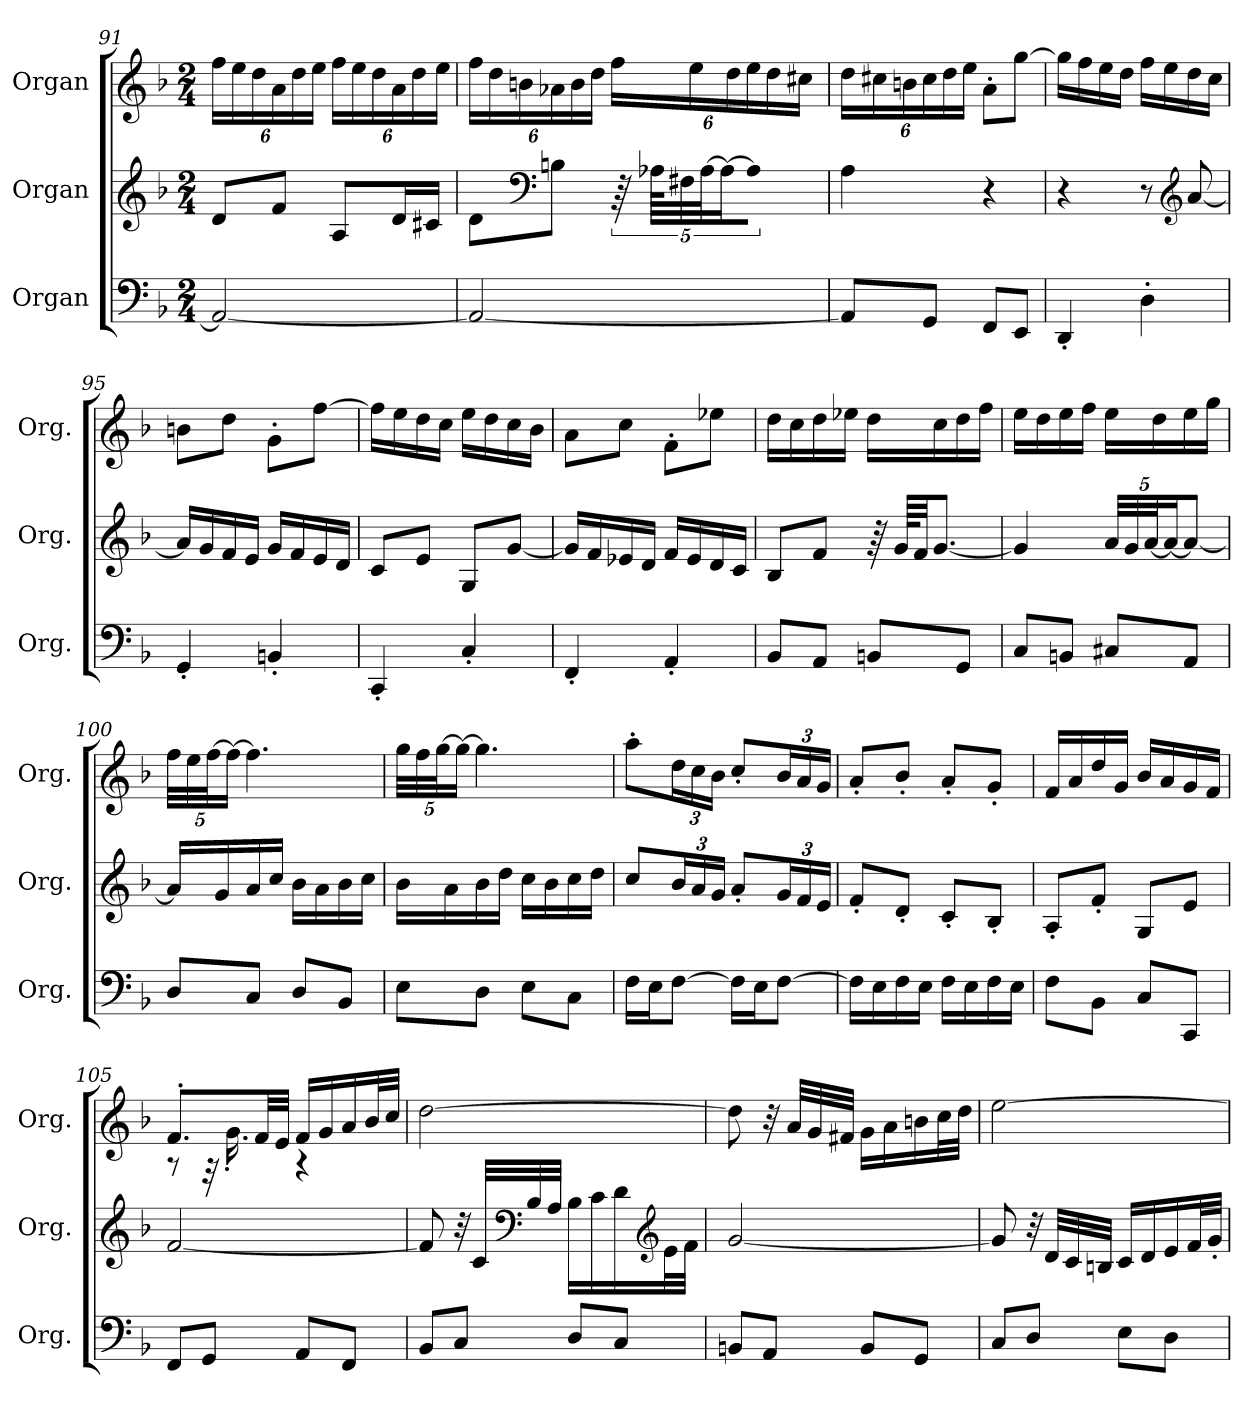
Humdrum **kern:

**kern	**kern	**kern
*part3	*part2	*part1
*staff3	*staff2	*staff1
*I"Organ	*I"Organ	*I"Organ
*I'Org.	*I'Org.	*I'Org.
*clefF4	*clefG2	*clefG2
*k[b-]	*k[b-]	*k[b-]
*M2/4	*M2/4	*M2/4
*	*	*Xbrackettup
=91	=91	=91
2AA/_	8d/L	24ff\LL
.	.	24ee\
.	.	24dd\
.	8f/J	24a\
.	.	24dd\
.	.	24ee\JJ
.	8A/L	24ff\LL
.	.	24ee\
.	.	24dd\
.	16d/L	24a\
.	.	24dd\
.	16c#X/JJ	.
.	.	24ee\JJ
!!LO:LB:g=z
=92	=92	=92
2AA/_	8d\L	24ff\LL
.	.	24dd\
.	.	24bn\
*	*clefF4	*
.	8Bn\J	24a-X\
.	.	24b\
.	.	24dd\JJ
.	80r	24ff\LL
.	80A-X\KLLL	.
.	40F#X\	.
.	.	24ee\
.	[40A-\J	.
.	20A-\J_	.
.	.	24dd\
.	8A-\J]	24ee\
.	.	24dd\
.	.	24cc#X\JJ
=93	=93	=93
8AA/L]	4A\	24dd\LL
.	.	24cc#X\
.	.	24bn\
8GG/J	.	24cc#\
.	.	24dd\
.	.	24ee\JJ
8FF/L	4r	8a'\L
8EE/J	.	[8gg\J
=94	=94	=94
4DD'/	4r	16gg\LL]
.	.	16ff\
.	.	16ee\
.	.	16dd\JJ
4D'\	8r	16ff\LL
.	.	16ee\
*	*clefG2	*
.	[8a/	16dd\
.	.	16cc\JJ
!!LO:LB:g=z
=95	=95	=95
4GG'/	16a/LL]	8bn\L
.	16g/	.
.	16f/	8dd\J
.	16e/JJ	.
4BBn'/	16g/LL	8g'\L
.	16f/	.
.	16e/	[8ff\J
.	16d/JJ	.
=96	=96	=96
4CC'/	8c/L	16ff\LL]
.	.	16ee\
.	8e/J	16dd\
.	.	16cc\JJ
4C'/	8G/L	16ee\LL
.	.	16dd\
.	[8g/J	16cc\
.	.	16b-\JJ
=97	=97	=97
4FF'/	16g/LL]	8a\L
.	16f/	.
.	16e-X/	8cc\J
.	16d/JJ	.
4AA'/	16f/LL	8f'\L
.	16e-/	.
.	16d/	8ee-X\J
.	16c/JJ	.
=98	=98	=98
8BB-/L	8B-/L	16dd\LL
.	.	16cc\
8AA/J	8f/J	16dd\
.	.	16ee-X\JJ
8BBn/L	64r	16dd\LL
.	64g/KLLL	.
.	32f/JJ	.
.	[8.g/J	16cc\
8GG/J	.	16dd\
.	.	16ff\JJ
!!LO:PB:g=z
=99	=99	=99
8C/L	4g/]	16ee\LL
.	.	16dd\
8BBn/J	.	16ee\
.	.	16ff\JJ
*	*Xbrackettup	*
8C#X/L	40a/LLL	16ee\LL
.	40g/	.
.	[40a/J	.
.	.	16dd\
.	20a/J_	.
8AA/J	8a/J_	16ee\
.	.	16gg\JJ
=100	=100	=100
8D/L	16a/LL]	40ff\LLL
.	.	40ee\
.	.	[40ff\J
.	16g/	.
.	.	20ff\JJ_
8C/J	16a/	4.ff\]
.	16cc/JJ	.
8D/L	16b-\LL	.
.	16a\	.
8BB-/J	16b-\	.
.	16cc\JJ	.
=101	=101	=101
8E\L	16b-\LL	40gg\LLL
.	.	40ff\
.	.	[40gg\J
.	16a\	.
.	.	20gg\JJ_
8D\J	16b-\	4.gg\]
.	16dd\JJ	.
8E\L	16cc\LL	.
.	16b-\	.
8C\J	16cc\	.
.	16dd\JJ	.
=102	=102	=102
16F\LL	8cc/L	8aa'\L
16E\J	.	.
[8F\J	24b-/L	24dd\L
.	24a/	24cc\
.	24g/JJ	24b-\JJ
16F\LL]	8a'/L	8cc'/L
16E\J	.	.
[8F\J	24g/L	24b-/L
.	24f/	24a/
.	24e/JJ	24g/JJ
!!LO:LB:g=z
=103	=103	=103
16F\LL]	8f'/L	8a'/L
16E\	.	.
16F\	8d'/J	8b-'/J
16E\JJ	.	.
16F\LL	8c'/L	8a'/L
16E\	.	.
16F\	8B-'/J	8g'/J
16E\JJ	.	.
=104	=104	=104
8F\L	8A'/L	16f/LL
.	.	16a/
8BB-\J	8f'/J	16dd/
.	.	16g/JJ
8C/L	8G/L	16b-/LL
.	.	16a/
8CC/J	8e/J	16g/
.	.	16f/JJ
=105	=105	=105
*	*	*^
8FF/L	[2f/	8.f'/L	8r
8GG/J	.	.	32r
.	.	.	16.g'\
.	.	32f/LL	.
.	.	32e/JJJ	.
8AA/L	.	16f/LL	4r
.	.	16g/	.
8FF/J	.	16a/	.
.	.	32b-/L	.
.	.	32cc/JJJ	.
*	*	*v	*v
=106	=106	=106
8BB-/L	8f/]	[2dd\
8C/J	32r	.
.	32c/LLL	.
*	*clefF4	*
.	32B-/	.
.	32A/JJJ	.
8D/L	16B-\LL	.
.	16c\	.
8C/J	16d\	.
*	*clefG2	*
.	32e\L	.
.	32f\JJJ	.
!!LO:LB:g=z
=107	=107	=107
8BBn/L	[2g/	8dd\]
8AA/J	.	32r
.	.	32a/LLL
.	.	32g/
.	.	32f#X/JJJ
8BB/L	.	16g\LL
.	.	16a\
8GG/J	.	16bn\
.	.	32cc\L
.	.	32dd\JJJ
=108	=108	=108
8C/L	8g/]	[2ee\
8D/J	32r	.
.	32d/LLL	.
.	32c/	.
.	32Bn/JJJ	.
8E\L	16c/LL	.
.	16d/	.
8D\J	16e/	.
.	32f/L	.
.	32g'/JJJ	.
=	=	=
*-	*-	*-
